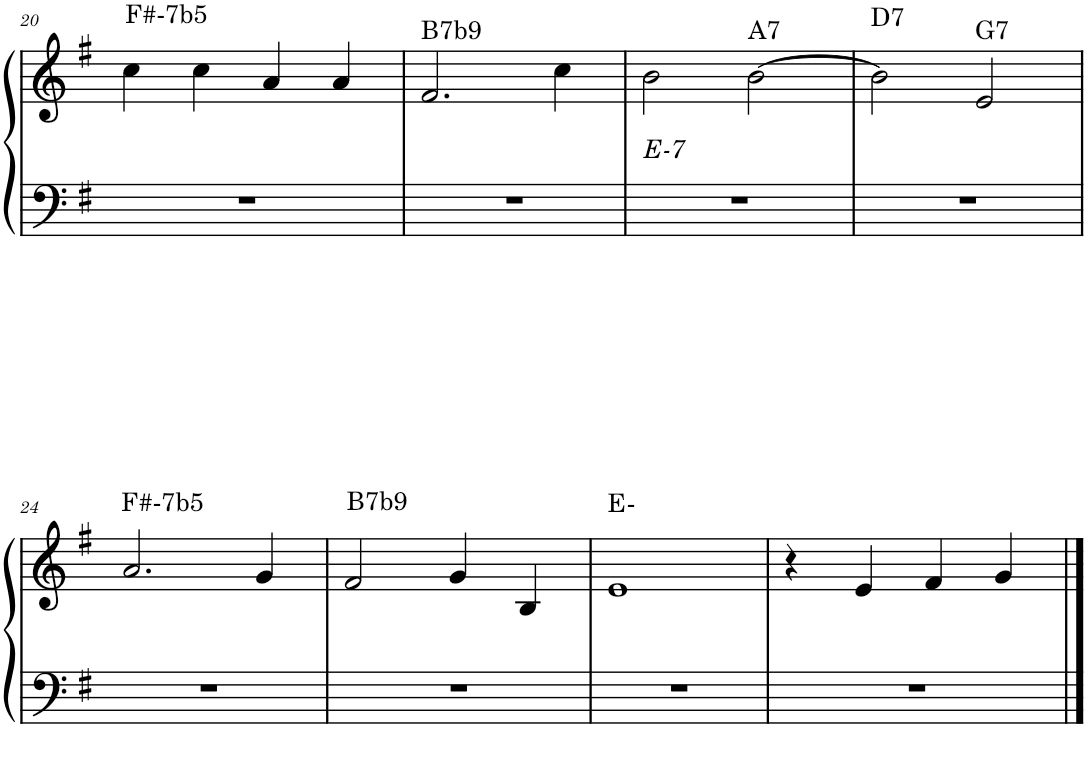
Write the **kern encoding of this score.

**kern	**kern
*part1	*part1
*staff2	*staff1
*I"Piano	*
*I'Pno.	*
!!LO:PB:g=z
*clefF4	*clefG2
*k[f#]	*k[f#]
*M4/4	*M4/4
=20	=20
!	!LO:TX:a:t=F#-7b5
1r	4cc\
.	4cc\
.	4a/
.	4a/
=21	=21
!	!LO:TX:a:t=B7b9
1r	2.f#/
.	4cc\
=22	=22
!	!LO:TX:b:i:t=E-7
1r	2b\
!	!LO:TX:a:t=A7
.	[2b\
=23	=23
!	!LO:TX:a:t=D7
1r	2b\]
!	!LO:TX:a:t=G7
.	2e/
!!LO:LB:g=z
=24	=24
!	!LO:TX:a:t=F#-7b5
1r	2.a/
.	4g/
=25	=25
!	!LO:TX:a:t=B7b9
1r	2f#/
.	4g/
.	4B/
=26	=26
!	!LO:TX:a:t=E-
1r	1e
=27	=27
1r	4r
.	4e/
.	4f#/
.	4g/
==	==
*-	*-
